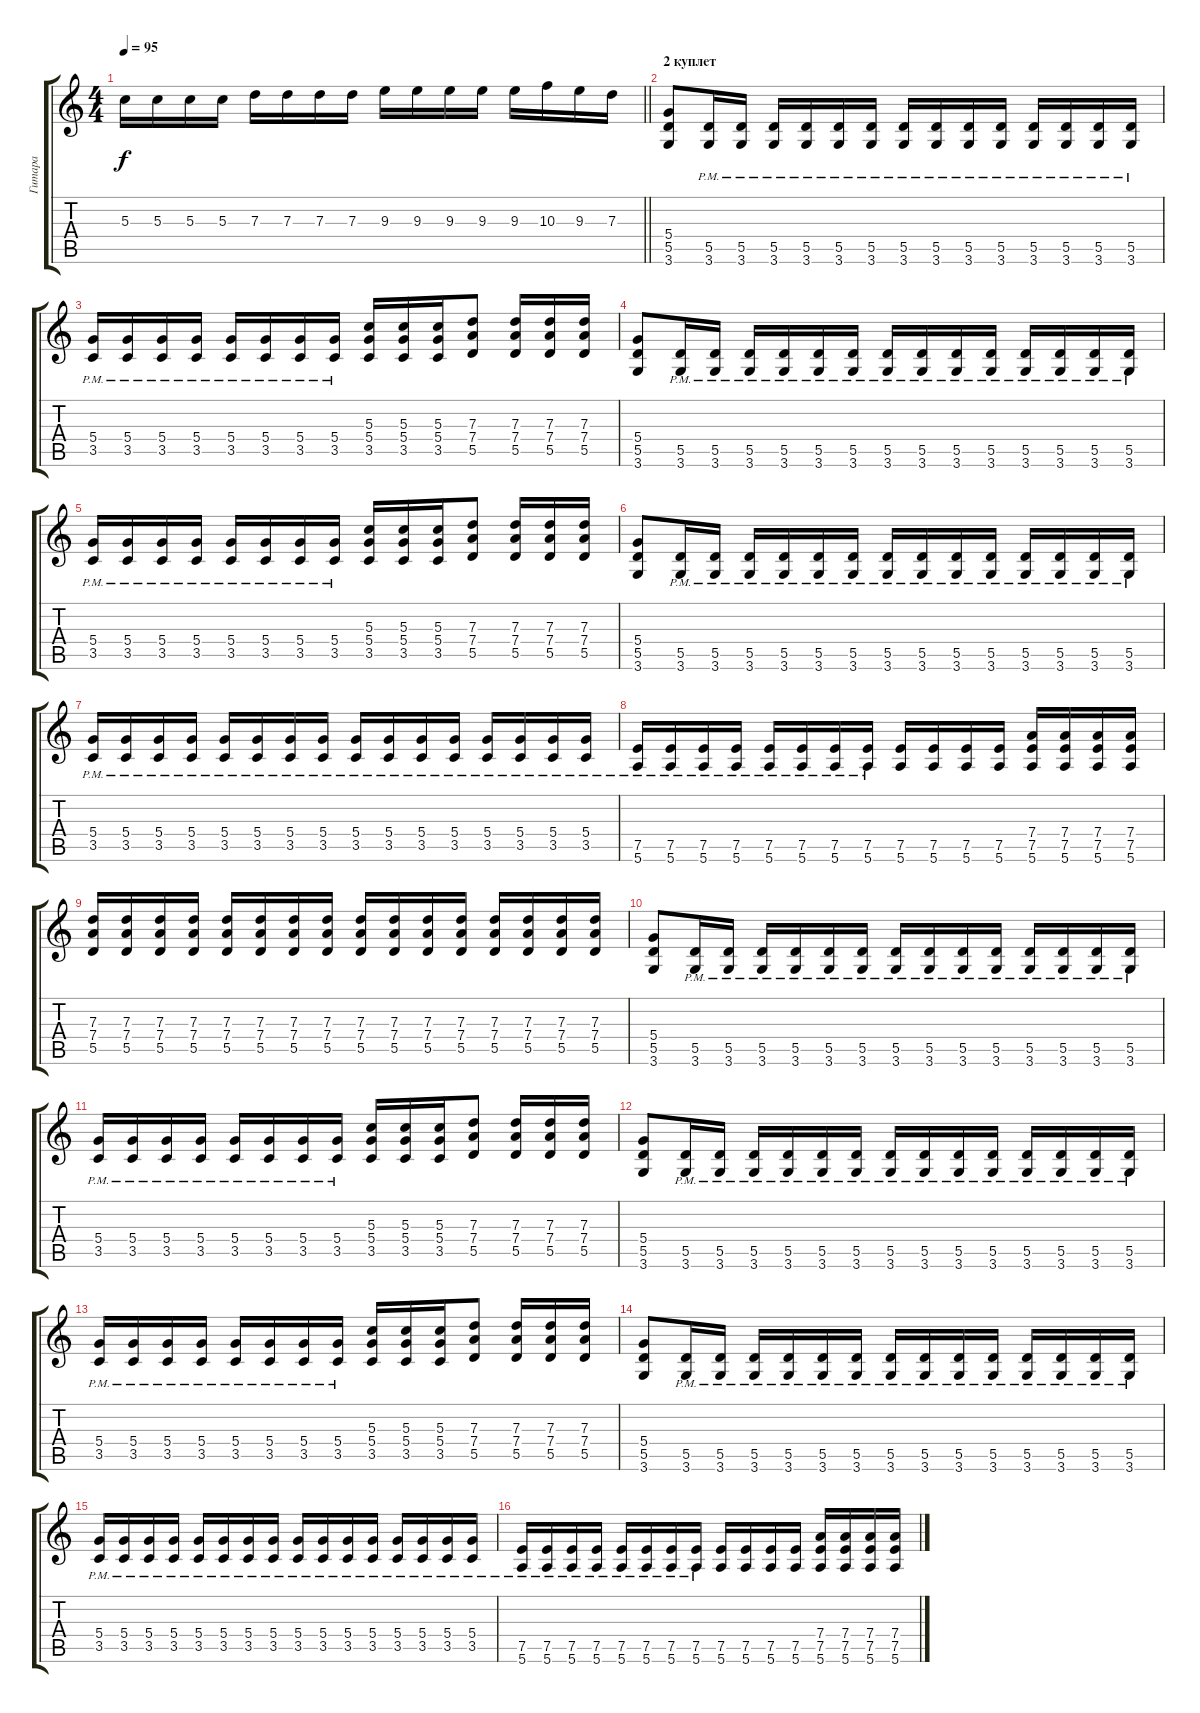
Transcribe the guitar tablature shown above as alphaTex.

\track ("Гитара" "Гитара") {instrument overdrivenguitar}
\staff {score tabs}
\tuning (E4 B3 G3 D3 A2 E2) {hide}
\ts (4 4)
\tempo 95
\clef g2
\barLineRight lightlight
\ks c
5.3.16{dy f} 5.3.16 5.3.16 5.3.16 7.3.16 7.3.16 7.3.16 7.3.16 9.3.16 9.3.16 9.3.16 9.3.16 9.3.16 10.3.16 9.3.16 7.3.16 |
\section ("" "2 куплет")
(5.4 5.5 3.6).8 (5.5{pm} 3.6{pm}).16 (5.5{pm} 3.6{pm}).16 (5.5{pm} 3.6{pm}).16 (5.5{pm} 3.6{pm}).16 (5.5{pm} 3.6{pm}).16 (5.5{pm} 3.6{pm}).16 (5.5{pm} 3.6{pm}).16 (5.5{pm} 3.6{pm}).16 (5.5{pm} 3.6{pm}).16 (5.5{pm} 3.6{pm}).16 (5.5{pm} 3.6{pm}).16 (5.5{pm} 3.6{pm}).16 (5.5{pm} 3.6{pm}).16 (5.5{pm} 3.6{pm}).16 |
(5.4{pm} 3.5{pm}).16 (5.4{pm} 3.5{pm}).16 (5.4{pm} 3.5{pm}).16 (5.4{pm} 3.5{pm}).16 (5.4{pm} 3.5{pm}).16 (5.4{pm} 3.5{pm}).16 (5.4{pm} 3.5{pm}).16 (5.4{pm} 3.5{pm}).16 (5.3 5.4 3.5).16 (5.3 5.4 3.5).16 (5.3 5.4 3.5).16 (7.3 7.4 5.5).8 (7.3 7.4 5.5).16 (7.3 7.4 5.5).16 (7.3 7.4 5.5).16 |
(5.4 5.5 3.6).8 (5.5{pm} 3.6{pm}).16 (5.5{pm} 3.6{pm}).16 (5.5{pm} 3.6{pm}).16 (5.5{pm} 3.6{pm}).16 (5.5{pm} 3.6{pm}).16 (5.5{pm} 3.6{pm}).16 (5.5{pm} 3.6{pm}).16 (5.5{pm} 3.6{pm}).16 (5.5{pm} 3.6{pm}).16 (5.5{pm} 3.6{pm}).16 (5.5{pm} 3.6{pm}).16 (5.5{pm} 3.6{pm}).16 (5.5{pm} 3.6{pm}).16 (5.5{pm} 3.6{pm}).16 |
(5.4{pm} 3.5{pm}).16 (5.4{pm} 3.5{pm}).16 (5.4{pm} 3.5{pm}).16 (5.4{pm} 3.5{pm}).16 (5.4{pm} 3.5{pm}).16 (5.4{pm} 3.5{pm}).16 (5.4{pm} 3.5{pm}).16 (5.4{pm} 3.5{pm}).16 (5.3 5.4 3.5).16 (5.3 5.4 3.5).16 (5.3 5.4 3.5).16 (7.3 7.4 5.5).8 (7.3 7.4 5.5).16 (7.3 7.4 5.5).16 (7.3 7.4 5.5).16 |
(5.4 5.5 3.6).8 (5.5{pm} 3.6{pm}).16 (5.5{pm} 3.6{pm}).16 (5.5{pm} 3.6{pm}).16 (5.5{pm} 3.6{pm}).16 (5.5{pm} 3.6{pm}).16 (5.5{pm} 3.6{pm}).16 (5.5{pm} 3.6{pm}).16 (5.5{pm} 3.6{pm}).16 (5.5{pm} 3.6{pm}).16 (5.5{pm} 3.6{pm}).16 (5.5{pm} 3.6{pm}).16 (5.5{pm} 3.6{pm}).16 (5.5{pm} 3.6{pm}).16 (5.5{pm} 3.6{pm}).16 |
(5.4{pm} 3.5{pm}).16 (5.4{pm} 3.5{pm}).16 (5.4{pm} 3.5{pm}).16 (5.4{pm} 3.5{pm}).16 (5.4{pm} 3.5{pm}).16 (5.4{pm} 3.5{pm}).16 (5.4{pm} 3.5{pm}).16 (5.4{pm} 3.5{pm}).16 (5.4{pm} 3.5{pm}).16 (5.4{pm} 3.5{pm}).16 (5.4{pm} 3.5{pm}).16 (5.4{pm} 3.5{pm}).16 (5.4{pm} 3.5{pm}).16 (5.4{pm} 3.5{pm}).16 (5.4{pm} 3.5{pm}).16 (5.4{pm} 3.5{pm}).16 |
(7.5{pm} 5.6{pm}).16 (7.5{pm} 5.6{pm}).16 (7.5{pm} 5.6{pm}).16 (7.5{pm} 5.6{pm}).16 (7.5{pm} 5.6{pm}).16 (7.5{pm} 5.6{pm}).16 (7.5{pm} 5.6{pm}).16 (7.5{pm} 5.6{pm}).16 (7.5 5.6).16 (7.5 5.6).16 (7.5 5.6).16 (7.5 5.6).16 (7.4 7.5 5.6).16 (7.4 7.5 5.6).16 (7.4 7.5 5.6).16 (7.4 7.5 5.6).16 |
(7.3 7.4 5.5).16 (7.3 7.4 5.5).16 (7.3 7.4 5.5).16 (7.3 7.4 5.5).16 (7.3 7.4 5.5).16 (7.3 7.4 5.5).16 (7.3 7.4 5.5).16 (7.3 7.4 5.5).16 (7.3 7.4 5.5).16 (7.3 7.4 5.5).16 (7.3 7.4 5.5).16 (7.3 7.4 5.5).16 (7.3 7.4 5.5).16 (7.3 7.4 5.5).16 (7.3 7.4 5.5).16 (7.3 7.4 5.5).16 |
(5.4 5.5 3.6).8 (5.5{pm} 3.6{pm}).16 (5.5{pm} 3.6{pm}).16 (5.5{pm} 3.6{pm}).16 (5.5{pm} 3.6{pm}).16 (5.5{pm} 3.6{pm}).16 (5.5{pm} 3.6{pm}).16 (5.5{pm} 3.6{pm}).16 (5.5{pm} 3.6{pm}).16 (5.5{pm} 3.6{pm}).16 (5.5{pm} 3.6{pm}).16 (5.5{pm} 3.6{pm}).16 (5.5{pm} 3.6{pm}).16 (5.5{pm} 3.6{pm}).16 (5.5{pm} 3.6{pm}).16 |
(5.4{pm} 3.5{pm}).16 (5.4{pm} 3.5{pm}).16 (5.4{pm} 3.5{pm}).16 (5.4{pm} 3.5{pm}).16 (5.4{pm} 3.5{pm}).16 (5.4{pm} 3.5{pm}).16 (5.4{pm} 3.5{pm}).16 (5.4{pm} 3.5{pm}).16 (5.3 5.4 3.5).16 (5.3 5.4 3.5).16 (5.3 5.4 3.5).16 (7.3 7.4 5.5).8 (7.3 7.4 5.5).16 (7.3 7.4 5.5).16 (7.3 7.4 5.5).16 |
(5.4 5.5 3.6).8 (5.5{pm} 3.6{pm}).16 (5.5{pm} 3.6{pm}).16 (5.5{pm} 3.6{pm}).16 (5.5{pm} 3.6{pm}).16 (5.5{pm} 3.6{pm}).16 (5.5{pm} 3.6{pm}).16 (5.5{pm} 3.6{pm}).16 (5.5{pm} 3.6{pm}).16 (5.5{pm} 3.6{pm}).16 (5.5{pm} 3.6{pm}).16 (5.5{pm} 3.6{pm}).16 (5.5{pm} 3.6{pm}).16 (5.5{pm} 3.6{pm}).16 (5.5{pm} 3.6{pm}).16 |
(5.4{pm} 3.5{pm}).16 (5.4{pm} 3.5{pm}).16 (5.4{pm} 3.5{pm}).16 (5.4{pm} 3.5{pm}).16 (5.4{pm} 3.5{pm}).16 (5.4{pm} 3.5{pm}).16 (5.4{pm} 3.5{pm}).16 (5.4{pm} 3.5{pm}).16 (5.3 5.4 3.5).16 (5.3 5.4 3.5).16 (5.3 5.4 3.5).16 (7.3 7.4 5.5).8 (7.3 7.4 5.5).16 (7.3 7.4 5.5).16 (7.3 7.4 5.5).16 |
(5.4 5.5 3.6).8 (5.5{pm} 3.6{pm}).16 (5.5{pm} 3.6{pm}).16 (5.5{pm} 3.6{pm}).16 (5.5{pm} 3.6{pm}).16 (5.5{pm} 3.6{pm}).16 (5.5{pm} 3.6{pm}).16 (5.5{pm} 3.6{pm}).16 (5.5{pm} 3.6{pm}).16 (5.5{pm} 3.6{pm}).16 (5.5{pm} 3.6{pm}).16 (5.5{pm} 3.6{pm}).16 (5.5{pm} 3.6{pm}).16 (5.5{pm} 3.6{pm}).16 (5.5{pm} 3.6{pm}).16 |
(5.4{pm} 3.5{pm}).16 (5.4{pm} 3.5{pm}).16 (5.4{pm} 3.5{pm}).16 (5.4{pm} 3.5{pm}).16 (5.4{pm} 3.5{pm}).16 (5.4{pm} 3.5{pm}).16 (5.4{pm} 3.5{pm}).16 (5.4{pm} 3.5{pm}).16 (5.4{pm} 3.5{pm}).16 (5.4{pm} 3.5{pm}).16 (5.4{pm} 3.5{pm}).16 (5.4{pm} 3.5{pm}).16 (5.4{pm} 3.5{pm}).16 (5.4{pm} 3.5{pm}).16 (5.4{pm} 3.5{pm}).16 (5.4{pm} 3.5{pm}).16 |
(7.5{pm} 5.6{pm}).16 (7.5{pm} 5.6{pm}).16 (7.5{pm} 5.6{pm}).16 (7.5{pm} 5.6{pm}).16 (7.5{pm} 5.6{pm}).16 (7.5{pm} 5.6{pm}).16 (7.5{pm} 5.6{pm}).16 (7.5{pm} 5.6{pm}).16 (7.5 5.6).16 (7.5 5.6).16 (7.5 5.6).16 (7.5 5.6).16 (7.4 7.5 5.6).16 (7.4 7.5 5.6).16 (7.4 7.5 5.6).16 (7.4 7.5 5.6).16
